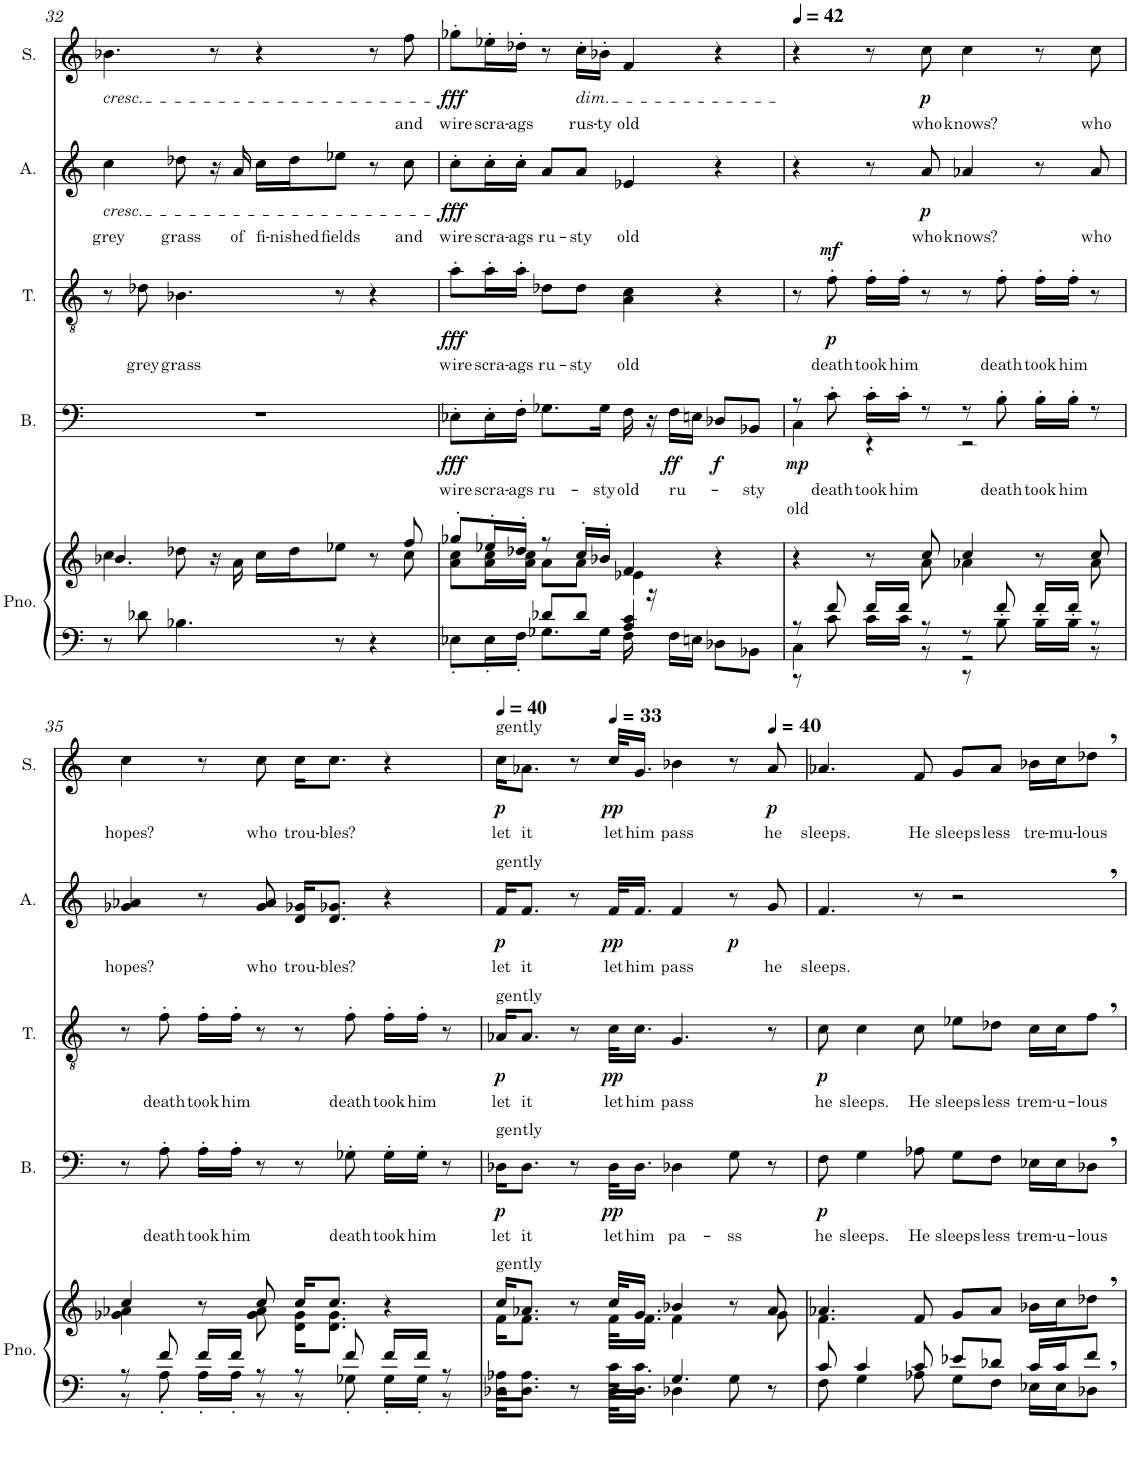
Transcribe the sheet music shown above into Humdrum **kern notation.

**kern	**kern	**kern	**text	**text	**dynam	**kern	**text	**dynam	**kern	**text	**dynam	**kern	**text	**dynam
*part5	*part5	*part4	*part4	*part4	*part4	*part3	*part3	*part3	*part2	*part2	*part2	*part1	*part1	*part1
*staff6	*staff5	*staff4	*staff4	*staff4	*staff4	*staff3	*staff3	*staff3	*staff2	*staff2	*staff2	*staff1	*staff1	*staff1
*I"Piano  (rehearsal only)	*	*I"Bass	*	*	*	*I"Tenor	*	*	*I"Alto	*	*	*I"Soprano	*	*
*I'Pno.	*	*I'B.	*	*	*	*I'T.	*	*	*I'A.	*	*	*I'S.	*	*
!!LO:PB:g=z
*clefF4	*clefG2	*clefF4	*	*	*	*clefGv2	*	*	*clefG2	*	*	*clefG2	*	*
*k[]	*k[]	*k[]	*	*	*	*k[]	*	*	*k[]	*	*	*k[]	*	*
*M4/4	*M4/4	*M4/4	*	*	*	*M4/4	*	*	*M4/4	*	*	*M4/4	*	*
=32	=32	=32	=32	=32	=32	=32	=32	=32	=32	=32	=32	=32	=32	=32
*	*^	*	*	*	*	*	*	*	*	*	*	*	*	*
!	!	!	!	!	!	!	!	!	!	!	!	!	!LO:TX:b:i:t=cresc.	!	!
!	!	!	!	!	!	!	!	!	!	!LO:TX:b:i:t=cresc.	!	!	!	!	!
!	!	!	!	!	!	!	!	!	!	!	!LO:LY:b	!	!	!	!
8r	4.b-X/	4cc\	1r	.	.	.	8r	.	.	4cc\	grey	.	4.b-X\	.	.
!	!	!	!	!	!	!	!	!LO:LY:b	!	!	!	!	!	!	!
8d-X\	.	.	.	.	.	.	8d-X\	grey	.	.	.	.	.	.	.
!	!	!	!	!	!	!	!	!LO:LY:b	!	!	!LO:LY:b	!	!	!	!
4.B-X\	.	8dd-X\	.	.	.	.	4.B-X\	grass	.	8dd-X\	grass	.	.	.	.
.	16r	2ryy	.	.	.	.	.	.	.	16r	.	.	8r	.	.
!	!	!	!	!	!	!	!	!	!	!	!LO:LY:b	!	!	!	!
.	16a\	.	.	.	.	.	.	.	.	16a/	of	.	.	.	.
!	!	!	!	!	!	!	!	!	!	!	!LO:LY:b	!	!	!	!
.	16cc\LL	.	.	.	.	.	.	.	.	16cc\LL	fi-	.	4r	.	.
!	!	!	!	!	!	!	!	!	!	!	!LO:LY:b	!	!	!	!
.	16dd-\J	.	.	.	.	.	.	.	.	16dd-\J	-nished	.	.	.	.
!	!	!	!	!	!	!	!	!	!	!	!LO:LY:b	!	!	!	!
8r	8ee-X\J	.	.	.	.	.	8r	.	.	8ee-X\J	fields	.	.	.	.
4r	8r	.	.	.	.	.	4r	.	.	8r	.	.	8r	.	.
!	!	!	!	!	!	!	!	!	!	!	!LO:LY:b	!	!	!LO:LY:b	!
.	8ff/	8cc\	.	.	.	.	.	.	.	8cc\	and	.	8ff\	and	.
=33	=33	=33	=33	=33	=33	=33	=33	=33	=33	=33	=33	=33	=33	=33	=33
*^	*	*	*	*	*	*	*	*	*	*	*	*	*	*	*
!	!	!	!	!	!LO:LY:b	!	!LO:DY:b	!	!LO:LY:b	!LO:DY:b	!	!LO:LY:b	!LO:DY:b	!	!LO:LY:b	!LO:DY:b
8E-X'<\L	4ryy	8gg-X'/L	8a\ 8cc\L	8E-X'\L	wire	.	fff	8a'\L	wire	fff	8cc'\L	wire	fff	8gg-X'\L	wire	fff
!	!	!	!	!	!LO:LY:b	!	!	!	!LO:LY:b	!	!	!LO:LY:b	!	!	!LO:LY:b	!
16E-'<\L	.	16ee-X'/L	16a\ 16cc\L	16E-'\L	scra-	.	.	16a'\L	scra-	.	16cc'\L	scra-	.	16ee-X'\L	scra-	.
!	!	!	!	!	!LO:LY:b	!	!	!	!LO:LY:b	!	!	!LO:LY:b	!	!	!LO:LY:b	!
16F'<\JJ	.	16dd-X'/JJ	16a\ 16cc\JJ	16F'\JJ	-ags	.	.	16a'\JJ	-ags	.	16cc'\JJ	-ags	.	16dd-X'\JJ	-ags	.
!	!	!	!	!	!LO:LY:b	!	!	!	!LO:LY:b	!	!	!LO:LY:b	!	!	!	!
8.G-X\L	8d-X/L	8r	8a\L	8.G-X\L	ru-	.	.	8d-X\L	ru-	.	8a/L	ru-	.	8r	.	.
!	!	!	!	!	!	!	!	!	!	!	!	!	!	!LO:TX:b:i:t=dim.	!	!
!	!	!	!	!	!	!	!	!	!LO:LY:b	!	!	!LO:LY:b	!	!	!LO:LY:b	!
.	8d-/J	16cc'/LL	8a\J	.	.	.	.	8d-\J	-sty	.	8a/J	-sty	.	16cc'\LL	rus-	.
!	!	!	!	!	!LO:LY:b	!	!	!	!	!	!	!	!	!	!LO:LY:b	!
16G-\Jk	.	16b-X'/JJ	.	16G-\Jk	-sty	.	.	.	.	.	.	.	.	16b-X'\JJ	-ty	.
!	!	!	!	!	!LO:LY:b	!	!	!	!LO:LY:b	!	!	!LO:LY:b	!	!	!LO:LY:b	!
16F\	4A/ 4c/	4f/	4e-X\	16F\	old	.	.	4A\ 4c\	old	.	4e-X/	old	.	4f/	old	.
16r	.	.	.	16r	.	.	.	.	.	.	.	.	.	.	.	.
!	!	!	!	!	!LO:LY:b	!	!LO:DY:b	!	!	!	!	!	!	!	!	!
16F\LL	.	.	.	16F\LL	ru-	.	ff	.	.	.	.	.	.	.	.	.
16En\JJ	.	.	.	16En\JJ	.	.	.	.	.	.	.	.	.	.	.	.
!	!	!	!	!	!	!	!LO:DY:b	!	!	!	!	!	!	!	!	!
8D-X\L	4ryy	4r	4ryy	8D-X/L	.	.	f	4r	.	.	4r	.	.	4r	.	.
!	!	!	!	!	!LO:LY:b	!	!	!	!	!	!	!	!	!	!	!
8BB-X\J	.	.	.	8BB-X/J	-sty	.	.	.	.	.	.	.	.	.	.	.
*v	*v	*	*	*	*	*	*	*	*	*	*	*	*	*	*	*
=34	=34	=34	=34	=34	=34	=34	=34	=34	=34	=34	=34	=34	=34	=34	=34
*	*	*	*	*	*	*	*	*	*	*	*	*	*MM42	*	*
*^	*	*	*^	*	*	*	*	*	*	*	*	*	*	*	*
*	*^	*	*	*	*	*	*	*	*	*	*	*	*	*	*	*	*
!	!	!	!	!	!	!	!	!LO:LY:b	!LO:DY:b	!	!	!	!	!	!	!	!	!
8r	4C\	8r	4r	4.ryy	8r	4C\	.	old	mp	8r	.	.	4r	.	.	4r	.	.
!	!	!	!	!	!	!	!LO:LY:b	!	!	!	!LO:LY:b	!LO:DY:a	!	!	!	!	!	!
!	!	!	!	!	!	!	!	!	!	!	!	!LO:DY:n=1:b	!	!	!	!	!	!
8c'>\	.	8f/	.	.	8c'>\	.	death	.	.	8f'\	death	mf p	.	.	.	.	.	.
!	!	!	!	!	!	!	!LO:LY:b	!	!	!	!LO:LY:b	!	!	!	!	!	!	!
16c'>\LL	4ryy	16f/LL	8r	.	16c'>\LL	4r	took	.	.	16f'\LL	took	.	8r	.	.	8r	.	.
!	!	!	!	!	!	!	!LO:LY:b	!	!	!	!LO:LY:b	!	!	!	!	!	!	!
16c'>\JJ	.	16f/JJ	.	.	16c'>\JJ	.	him	.	.	16f'\JJ	him	.	.	.	.	.	.	.
!	!	!	!	!	!	!	!	!	!	!	!	!	!	!LO:LY:b	!LO:DY:b	!	!LO:LY:b	!LO:DY:b
8r	.	8r	8cc/	8a\	8r	.	.	.	.	8r	.	.	8a/	who	p	8cc\	who	p
!	!	!	!	!	!	!	!	!	!	!	!	!	!	!LO:LY:b	!	!	!LO:LY:b	!
8r	2r	8r	4cc/	4a-X\	8r	2r	.	.	.	8r	.	.	4a-X/	knows?	.	4cc\	knows?	.
!	!	!	!	!	!	!	!LO:LY:b	!	!	!	!LO:LY:b	!	!	!	!	!	!	!
8B'>\	.	8f/	.	.	8B'>\	.	death	.	.	8f'\	death	.	.	.	.	.	.	.
!	!	!	!	!	!	!	!LO:LY:b	!	!	!	!LO:LY:b	!	!	!	!	!	!	!
16B'>\LL	.	16f/LL	8r	8ryy	16B'>\LL	.	took	.	.	16f'\LL	took	.	8r	.	.	8r	.	.
!	!	!	!	!	!	!	!LO:LY:b	!	!	!	!LO:LY:b	!	!	!	!	!	!	!
16B'>\JJ	.	16f/JJ	.	.	16B'>\JJ	.	him	.	.	16f'\JJ	him	.	.	.	.	.	.	.
!	!	!	!	!	!	!	!	!	!	!	!	!	!	!LO:LY:b	!	!	!LO:LY:b	!
8r	.	8r	8cc/	8a-\	8r	.	.	.	.	8r	.	.	8a-/	who	.	8cc\	who	.
*	*	*	*	*	*v	*v	*	*	*	*	*	*	*	*	*	*	*	*
!!LO:LB:g=z
=35	=35	=35	=35	=35	=35	=35	=35	=35	=35	=35	=35	=35	=35	=35	=35	=35	=35
!	!	!	!	!	!	!	!	!	!	!	!	!	!LO:LY:b	!	!	!LO:LY:b	!
*	*v	*v	*	*	*	*	*	*	*	*	*	*	*	*	*	*	*
8r	8r	4cc/	4g-X\ 4a-X\	8r	.	.	.	8r	.	.	4g-X/ 4a-X/	hopes?	.	4cc\	hopes?	.
!	!	!	!	!	!LO:LY:b	!	!	!	!LO:LY:b	!	!	!	!	!	!	!
8A'\	8f/	.	.	8A'\	death	.	.	8f'\	death	.	.	.	.	.	.	.
!	!	!	!	!	!LO:LY:b	!	!	!	!LO:LY:b	!	!	!	!	!	!	!
16A'\LL	16f/LL	8r	8ryy	16A'\LL	took	.	.	16f'\LL	took	.	8r	.	.	8r	.	.
!	!	!	!	!	!LO:LY:b	!	!	!	!LO:LY:b	!	!	!	!	!	!	!
16A'\JJ	16f/JJ	.	.	16A'\JJ	him	.	.	16f'\JJ	him	.	.	.	.	.	.	.
!	!	!	!	!	!	!	!	!	!	!	!	!LO:LY:b	!	!	!LO:LY:b	!
8r	8r	8cc/	8g-\ 8a-\	8r	.	.	.	8r	.	.	8g-/ 8a-/	who	.	8cc\	who	.
!	!	!	!	!	!	!	!	!	!	!	!	!LO:LY:b	!	!	!LO:LY:b	!
8r	8r	16cc/KL	16d\ 16g-\KL	8r	.	.	.	8r	.	.	16d/ 16g-X/KL	trou-	.	16cc\KL	trou-	.
!	!	!	!	!	!	!	!	!	!	!	!	!LO:LY:b	!	!	!LO:LY:b	!
.	.	8.cc/J	8.d\ 8.g-\J	.	.	.	.	.	.	.	8.d/ 8.g-X/J	-bles?	.	8.cc\J	-bles?	.
!	!	!	!	!	!LO:LY:b	!	!	!	!LO:LY:b	!	!	!	!	!	!	!
8G-X'\	8f/	.	.	8G-X'\	death	.	.	8f'\	death	.	.	.	.	.	.	.
!	!	!	!	!	!LO:LY:b	!	!	!	!LO:LY:b	!	!	!	!	!	!	!
16G-'\LL	16f/LL	4r	4ryy	16G-'\LL	took	.	.	16f'\LL	took	.	4r	.	.	4r	.	.
!	!	!	!	!	!LO:LY:b	!	!	!	!LO:LY:b	!	!	!	!	!	!	!
16G-'\JJ	16f/JJ	.	.	16G-'\JJ	him	.	.	16f'\JJ	him	.	.	.	.	.	.	.
8r	8r	.	.	8r	.	.	.	8r	.	.	.	.	.	.	.	.
=36	=36	=36	=36	=36	=36	=36	=36	=36	=36	=36	=36	=36	=36	=36	=36	=36
*	*	*	*	*	*	*	*	*	*	*	*	*	*	*MM40	*	*
!	!	!	!	!	!	!	!	!	!	!	!	!	!	!LO:TX:a:t=gently	!	!
!	!	!	!	!	!	!	!	!	!	!	!LO:TX:a:t=gently	!	!	!	!	!
!	!	!	!	!	!	!	!	!LO:TX:a:t=gently	!	!	!	!	!	!	!	!
!	!	!	!	!LO:TX:a:t=gently	!	!	!	!	!	!	!	!	!	!	!	!
!	!	!LO:TX:a:t=gently	!	!	!	!	!	!	!	!	!	!	!	!	!	!
!	!	!	!	!	!LO:LY:b	!	!LO:DY:b	!	!LO:LY:b	!LO:DY:b	!	!LO:LY:b	!LO:DY:b	!	!LO:LY:b	!LO:DY:b
16D-X\KL	16A-X\KL	16cc/KL	16f\KL	16D-X\KL	let	.	p	16A-X/KL	let	p	16f/KL	let	p	16cc\KL	let	p
!	!	!	!	!	!LO:LY:b	!	!	!	!LO:LY:b	!	!	!LO:LY:b	!	!	!LO:LY:b	!
8.D-\J	8.A-\J	8.a-X/J	8.f\J	8.D-\J	it	.	.	8.A-/J	it	.	8.f/J	it	.	8.a-X\J	it	.
8r	8ryy	8r	8ryy	8r	.	.	.	8r	.	.	8r	.	.	8r	.	.
*	*	*	*	*	*	*	*	*	*	*	*	*	*	*MM33	*	*
!	!	!	!	!	!LO:LY:b	!	!LO:DY:b	!	!LO:LY:b	!LO:DY:b	!	!LO:LY:b	!LO:DY:b	!	!LO:LY:b	!LO:DY:b
32D-\KLL	32c\KLL	32cc/KLL	32f\KLL	32D-\KLL	let	.	pp	32c\KLL	let	pp	32f/KLL	let	pp	32cc/KLL	let	pp
!	!	!	!	!	!LO:LY:b	!	!	!	!LO:LY:b	!	!	!LO:LY:b	!	!	!LO:LY:b	!
16.D-\JJ	16.c\JJ	16.g/JJ	16.f\JJ	16.D-\JJ	him	.	.	16.c\JJ	him	.	16.f/JJ	him	.	16.g/JJ	him	.
!	!	!	!	!	!LO:LY:b	!	!	!	!LO:LY:b	!	!	!LO:LY:b	!	!	!LO:LY:b	!
4D-X\	4.G/	4b-X/	4f\	4D-X\	pa-	.	.	4.G/	pass	.	4f/	pass	.	4b-X\	pass	.
!	!	!	!	!	!LO:LY:b	!	!	!	!	!	!	!	!LO:DY:b	!	!	!
8G\	.	8r	8ryy	8G\	-ss	.	.	.	.	.	8r	.	p	8r	.	.
*	*	*	*	*	*	*	*	*	*	*	*	*	*	*MM40	*	*
!	!	!	!	!	!	!	!	!	!	!	!	!LO:LY:b	!	!	!LO:LY:b	!LO:DY:b
8r	8ryy	8a-/	8g\	8r	.	.	.	8r	.	.	8g/	he	.	8a-/	he	p
=37	=37	=37	=37	=37	=37	=37	=37	=37	=37	=37	=37	=37	=37	=37	=37	=37
!	!	!	!	!	!LO:LY:b	!	!LO:DY:b	!	!LO:LY:b	!LO:DY:b	!	!LO:LY:b	!	!	!LO:LY:b	!
8F\	8c/	4.a-X/	4.f\	8F\	he	.	p	8c\	he	p	4.f/	sleeps.	.	4.a-X/	sleeps.	.
!	!	!	!	!	!LO:LY:b	!	!	!	!LO:LY:b	!	!	!	!	!	!	!
4G\	4c/	.	.	4G\	sleeps.	.	.	4c\	sleeps.	.	.	.	.	.	.	.
!	!	!	!	!	!LO:LY:b	!	!	!	!LO:LY:b	!	!	!	!	!	!LO:LY:b	!
8A-X\	8c/	8f/	2ryy	8A-X\	He	.	.	8c\	He	.	8r	.	.	8f/	He	.
!	!	!	!	!	!LO:LY:b	!	!	!	!LO:LY:b	!	!	!	!	!	!LO:LY:b	!
8G\L	8e-X/L	8g/L	.	8G\L	sleeps	.	.	8e-X\L	sleeps	.	2r	.	.	8g/L	sleeps	.
!	!	!	!	!	!LO:LY:b	!	!	!	!LO:LY:b	!	!	!	!	!	!LO:LY:b	!
8F\J	8d-X/J	8a-/J	.	8F\J	less	.	.	8d-X\J	less	.	.	.	.	8a-/J	less	.
!	!	!	!	!	!LO:LY:b	!	!	!	!LO:LY:b	!	!	!	!	!	!LO:LY:b	!
16E-X\LL	16c/LL	16b-X\LL	.	16E-X\LL	trem-	.	.	16c\LL	trem-	.	.	.	.	16b-X\LL	tre-	.
!	!	!	!	!	!LO:LY:b	!	!	!	!LO:LY:b	!	!	!	!	!	!LO:LY:b	!
16E-\J	16c/J	16cc\J	.	16E-\J	-u-	.	.	16c\J	-u-	.	.	.	.	16cc\J	-mu-	.
!	!	!	!	!	!LO:LY:b	!	!	!	!LO:LY:b	!	!	!	!	!	!LO:LY:b	!
8D-X,\J	8f/J	8dd-X,\J	8ryy	8D-X,\J	-lous	.	.	8f,\J	-lous	.	.	.	.	8dd-X,\J	-lous	.
*v	*v	*	*	*	*	*	*	*	*	*	*	*	*	*	*	*
*	*v	*v	*	*	*	*	*	*	*	*	*	*	*	*	*
=	=	=	=	=	=	=	=	=	=	=	=	=	=	=
*-	*-	*-	*-	*-	*-	*-	*-	*-	*-	*-	*-	*-	*-	*-
